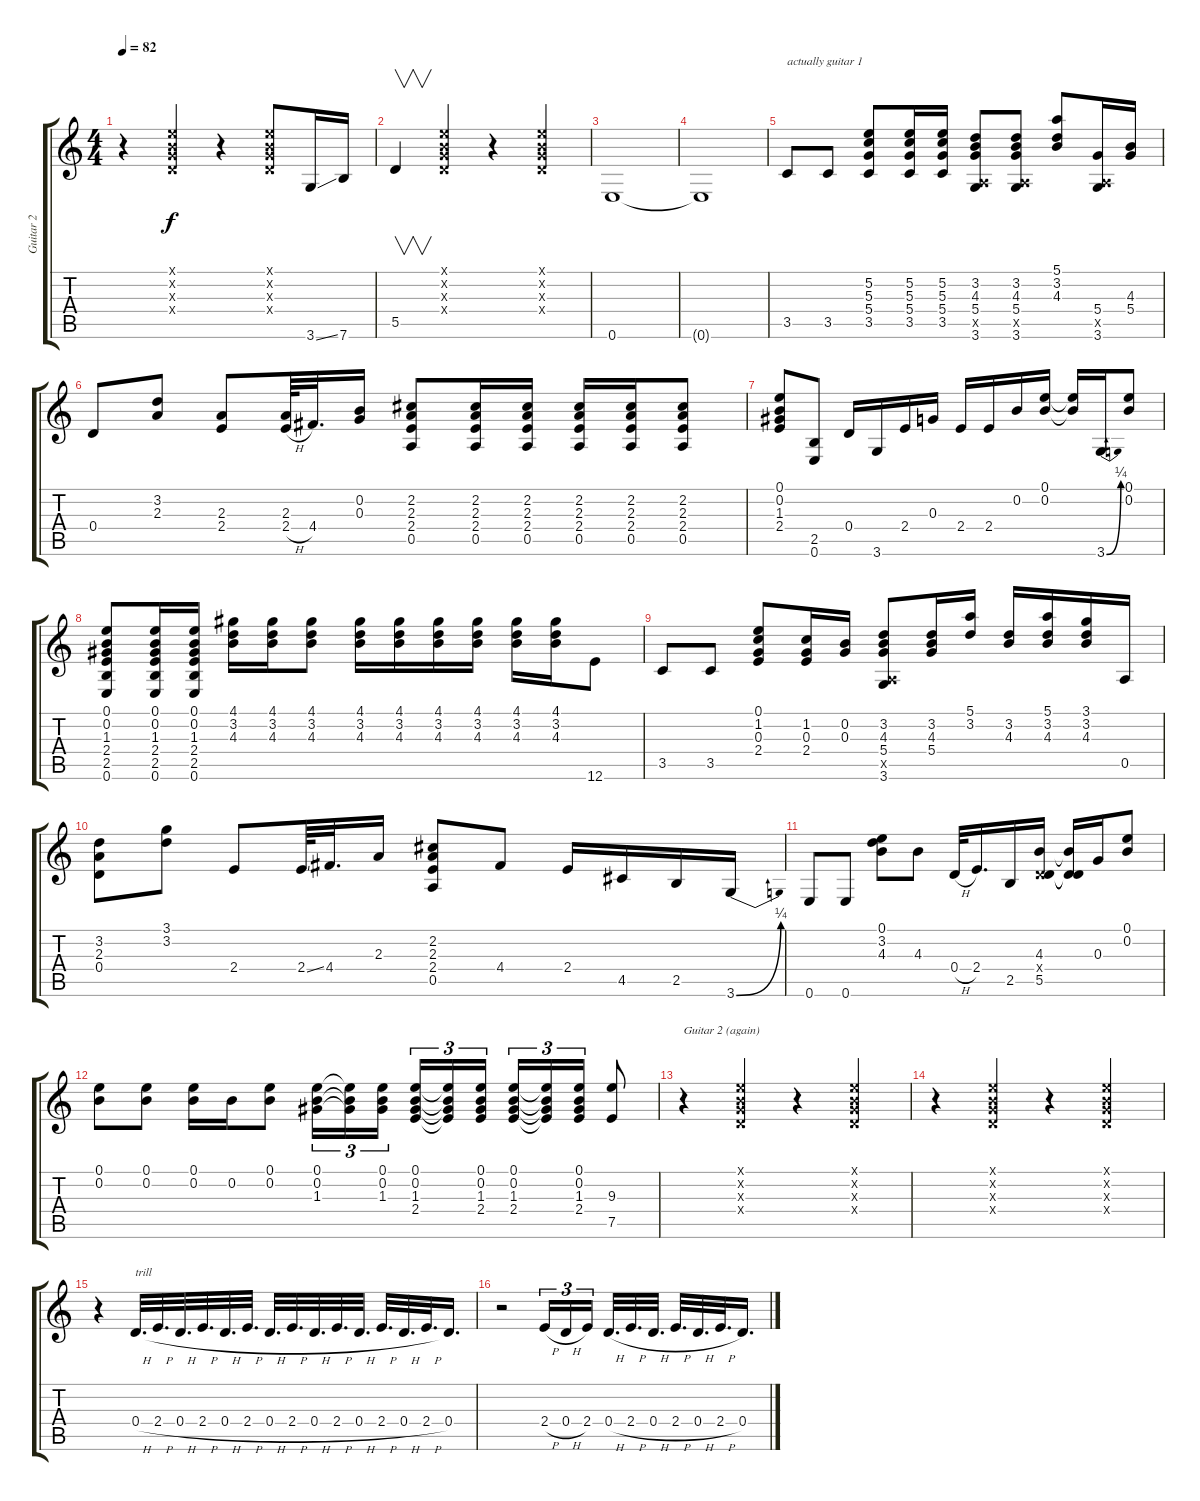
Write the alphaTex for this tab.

\track ("Guitar 2" "Guitar 2") {instrument electricguitarclean}
\staff {score tabs}
\tuning (E4 B3 G3 D3 A2 E2) {hide}
\ts (4 4)
\tempo 82
\clef g2
\ks c
r.4{dy f} (0.1{x} 0.2{x} 0.3{x} 0.4{x}).4 r.4 (0.1{x} 0.2{x} 0.3{x} 0.4{x}).8 3.6{ss}.16 7.6.16 |
5.5.4{v} (0.1{x} 0.2{x} 0.3{x} 0.4{x}).4 r.4 (0.1{x} 0.2{x} 0.3{x} 0.4{x}).4 |
0.6.1 |
0.6{t}.1 |
3.5.8{txt "actually guitar 1"} 3.5.8 (5.2 5.3 5.4 3.5).8 (5.2 5.3 5.4 3.5).16 (5.2 5.3 5.4 3.5).16 (3.2 4.3 5.4 0.5{x} 3.6).8 (3.2 4.3 5.4 0.5{x} 3.6).8 (5.1 3.2 4.3).8 (5.4 0.5{x} 3.6).16 (4.3 5.4).16 |
0.4.8 (3.2 2.3).8 (2.3 2.4).8 (2.3 2.4{h}).64 4.4.32{d} (0.2 0.3).16 (2.2 2.3 2.4 0.5).8 (2.2 2.3 2.4 0.5).16 (2.2 2.3 2.4 0.5).16 (2.2 2.3 2.4 0.5).16 (2.2 2.3 2.4 0.5).16 (2.2 2.3 2.4 0.5).8 |
(0.1 0.2 1.3 2.4).8 (2.5 0.6).8 0.4.16 3.6.16 2.4.16 0.3.16 2.4.16 2.4.16 0.2.16 (0.1 0.2).16 (0.1{t} 0.2{t}).16 3.6{be (bend 0 0 60 1)}.16 (0.1 0.2).8 |
(0.1 0.2 1.3 2.4 2.5 0.6).8 (0.1 0.2 1.3 2.4 2.5 0.6).16 (0.1 0.2 1.3 2.4 2.5 0.6).16 (4.1 3.2 4.3).16 (4.1 3.2 4.3).16 (4.1 3.2 4.3).8 (4.1 3.2 4.3).16 (4.1 3.2 4.3).16 (4.1 3.2 4.3).16 (4.1 3.2 4.3).16 (4.1 3.2 4.3).16 (4.1 3.2 4.3).16 12.6.8 |
3.5.8 3.5.8 (0.1 1.2 0.3 2.4).8 (1.2 0.3 2.4).16 (0.2 0.3).16 (3.2 4.3 5.4 0.5{x} 3.6).8 (3.2 4.3 5.4).16 (5.1 3.2).16 (3.2 4.3).16 (5.1 3.2 4.3).16 (3.1 3.2 4.3).16 0.5.16 |
(3.2 2.3 0.4).8 (3.1 3.2).8 2.4.8 2.4{ss}.64 4.4.32{d} 2.3.16 (2.2 2.3 2.4 0.5).8 4.4.8 2.4.16 4.5.16 2.5.16 3.6{be (bend 0 0 60 1)}.16 |
0.6.8 0.6.8 (0.1 3.2 4.3).8 4.3.8 0.4{h}.32 2.4.16{d} 2.5.16 (4.3 0.4{x} 5.5).16 (4.3{t} 0.4{t} 5.5{t}).16 0.3.16 (0.1 0.2).8 |
(0.1 0.2).8 (0.1 0.2).8 (0.1 0.2).16 0.2.16 (0.1 0.2).8 (0.1 0.2 1.3).16{tu (3 2)} (0.1{t} 0.2{t} 1.3{t}).16{tu (3 2)} (0.1 0.2 1.3).16{tu (3 2)} (0.1 0.2 1.3 2.4).16{tu (3 2)} (0.1{t} 0.2{t} 1.3{t} 2.4{t}).16{tu (3 2)} (0.1 0.2 1.3 2.4).16{tu (3 2)} (0.1 0.2 1.3 2.4).16{tu (3 2)} (0.1{t} 0.2{t} 1.3{t} 2.4{t}).16{tu (3 2)} (0.1 0.2 1.3 2.4).16{tu (3 2)} (9.3 7.5).8 |
r.4{txt "Guitar 2 (again)"} (0.1{x} 0.2{x} 0.3{x} 0.4{x}).4 r.4 (0.1{x} 0.2{x} 0.3{x} 0.4{x}).4 |
r.4 (0.1{x} 0.2{x} 0.3{x} 0.4{x}).4 r.4 (0.1{x} 0.2{x} 0.3{x} 0.4{x}).4 |
r.4 0.4{h}.32{d txt "trill"} 2.4{h}.32{d} 0.4{h}.32{d} 2.4{h}.32{d} 0.4{h}.32{d} 2.4{h}.32{d} 0.4{h}.32{d} 2.4{h}.32{d} 0.4{h}.32{d} 2.4{h}.32{d} 0.4{h}.32{d} 2.4{h}.32{d} 0.4{h}.32{d} 2.4{h}.32{d} 0.4.16{d} |
r.2 2.4{h}.16{tu (3 2)} 0.4{h}.16{tu (3 2)} 2.4.16{tu (3 2)} 0.4{h}.32{d} 2.4{h}.32{d} 0.4{h}.32{d} 2.4{h}.32{d} 0.4{h}.32{d} 2.4{h}.32{d} 0.4.16{d}
